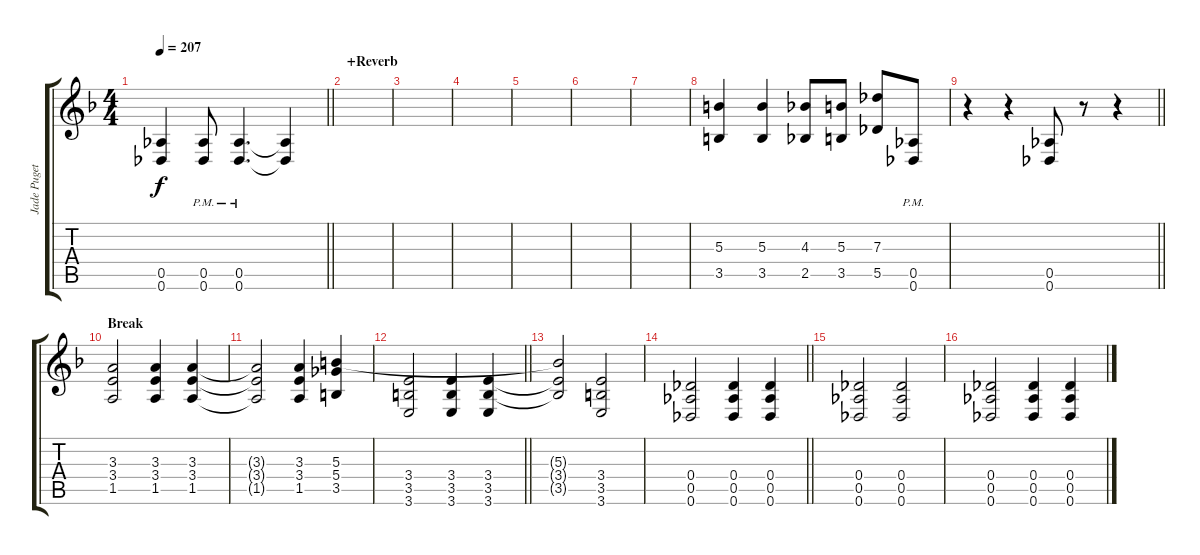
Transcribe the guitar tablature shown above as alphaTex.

\track ("Jade Puget" "Jade Puget") {instrument overdrivenguitar}
\staff {score tabs}
\tuning (Eb4 Bb3 Gb3 Db3 Ab2 Db2) {hide}
\ts (4 4)
\tempo 207
\clef g2
\barLineRight lightlight
\ks f
(0.5 0.6).4{dy f} (0.5{pm} 0.6{pm}).8 (0.5{pm} 0.6{pm}).4{d} (0.5{t} 0.6{t}).4 |
\section ("" "+Reverb")
|
|
|
|
|
|
(5.3 3.5).4 (5.3 3.5).4 (4.3 2.5).8 (5.3 3.5).8 (7.3 5.5).8 (0.5{pm} 0.6{pm}).8 |
\barLineRight lightlight
r.4 r.4 (0.5 0.6).8 r.8 r.4 |
\section ("" "Break")
(3.3 3.4 1.5).2 (3.3 3.4 1.5).4 (3.3 3.4 1.5).4 |
(3.3{t} 3.4{t} 1.5{t}).2 (3.3 3.4 1.5).4 (5.3 5.4 3.5).4 |
\barLineRight lightlight
(3.4 3.5 3.6).2 (3.4 3.5 3.6).4 (3.4 3.5 3.6).4 |
(5.3{t} 3.4{t} 3.5{t}).2 (3.4 3.5 3.6).2 |
\barLineRight lightlight
(0.4 0.5 0.6).2 (0.4 0.5 0.6).4 (0.4 0.5 0.6).4 |
(0.4 0.5 0.6).2 (0.4 0.5 0.6).2 |
(0.4 0.5 0.6).2 (0.4 0.5 0.6).4 (0.4 0.5 0.6).4
